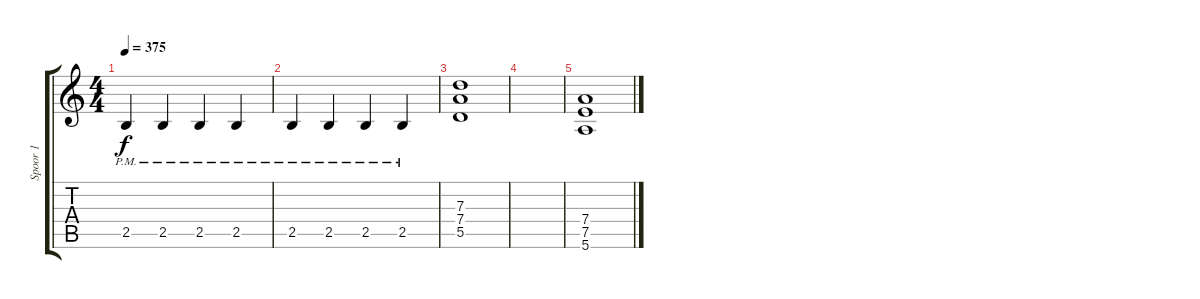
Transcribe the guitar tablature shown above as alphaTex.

\track ("Spoor 1" "Spoor 1") {instrument distortionguitar}
\staff {score tabs}
\tuning (E4 B3 G3 D3 A2 E2) {hide}
\ts (4 4)
\tempo 375
\clef g2
\ks c
2.5{pm}.4{dy f} 2.5{pm}.4 2.5{pm}.4 2.5{pm}.4 |
2.5{pm}.4 2.5{pm}.4 2.5{pm}.4 2.5{pm}.4 |
(7.3 7.4 5.5).1 |
|
(7.4 7.5 5.6).1
